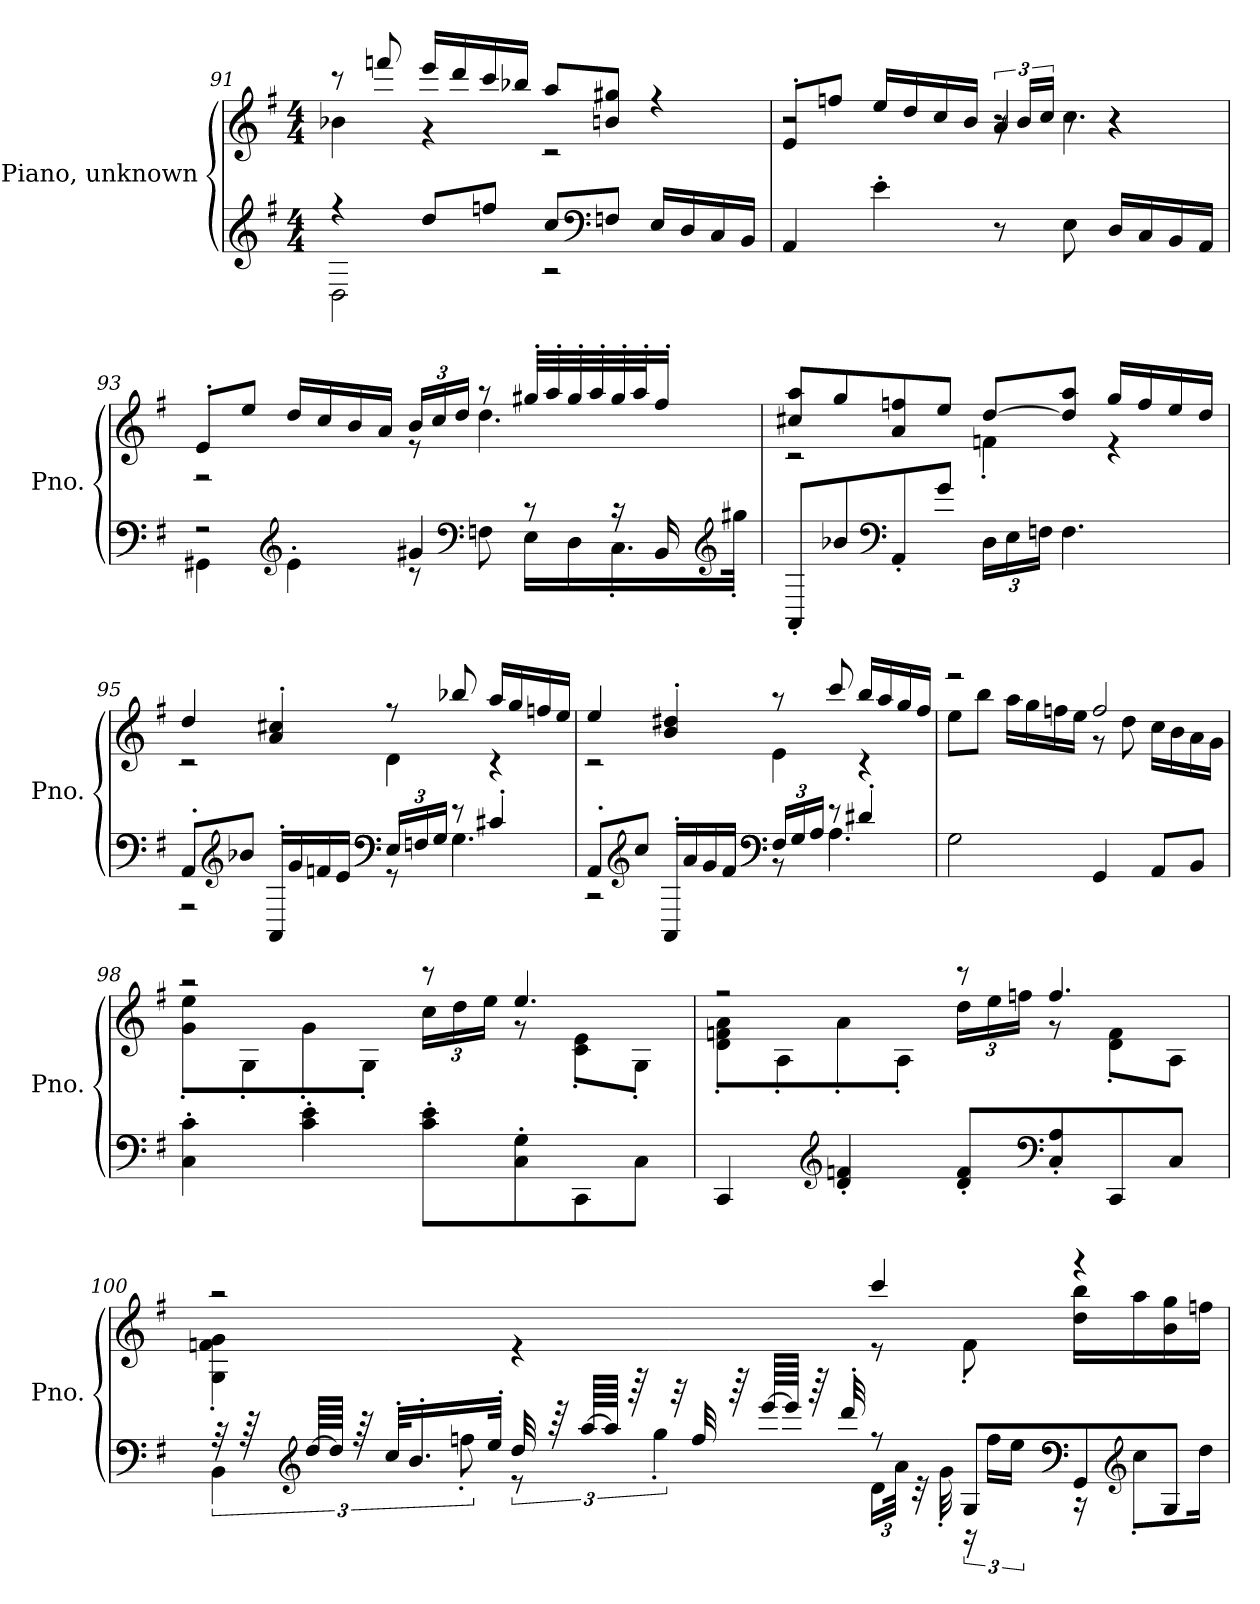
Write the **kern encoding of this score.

**kern	**kern
*part1	*part1
*staff2	*staff1
*I"Piano, unknown	*
*I'Pno.	*
!!LO:PB:g=z
*clefG2	*clefG2
*k[f#]	*k[f#]
*M4/4	*M4/4
=91	=91
*^	*^
4r	2D\	8r	4b-X\
.	.	8fffn/	.
8dd/L	.	16eee/LL	4r
.	.	16ddd/	.
8ffn/J	.	16ccc/	.
.	.	16bb-X/JJ	.
8cc/L	2r	8aa/L	2r
*clefF4	*	*	*
8Fn/J	.	8bn/ 8gg#X/J	.
16E/LL	.	4r	.
16D/	.	.	.
16C/	.	.	.
16BB/JJ	.	.	.
*v	*v	*	*
=92	=92	=92
*	*	*^
4AA/	8e'/L	2r	2r
.	8ffn/J	.	.
4e'\	16ee/LL	.	.
.	16dd/	.	.
.	16cc/	.	.
.	16b/JJ	.	.
8r	24r	8r	4a/
.	24b/LL	.	.
.	24cc/JJ	.	.
8E\	8r	4.cc\	.
16D/LL	4r	.	4r
16C/	.	.	.
16BB/	.	.	.
16AA/JJ	.	.	.
*	*	*v	*v
!!LO:LB:g=z
=93	=93	=93
*^	*	*
2r	4GG#X\	8e'/L	2r
.	.	8ee/J	.
*clefG2	*	*	*
.	4e'\	16dd/LL	.
.	.	16cc/	.
.	.	16b/	.
.	.	16a/JJ	.
*	*	*Xbrackettup	*
4g#X/	8r	24b/LL	8r
.	.	24cc/	.
.	.	24dd/JJ	.
*clefF4	*	*	*
.	8Fn\	8r	4.dd\
8r	16E\LL	32gg#X'/LLL	.
.	.	32aa'/	.
.	16D\	32gg#'/	.
.	.	32aa'/	.
16r	16.C'\	32gg#'/	.
.	.	32aa'/J	.
16BB/	.	16ff#'/JJ	.
*clefG2	*	*	*
.	32gg#X'\JJk	.	.
*v	*v	*	*
=94	=94	=94
8AA'/L	8cc#X/ 8aa/L	2r
8b-X/	8gg/	.
*clefF4	*	*
8AA'/	8a/ 8ffn/	.
8g/J	8ee/J	.
*Xbrackettup	*	*
24D\LL	[8dd/L	4fn'\
24E\	.	.
24Fn\JJ	.	.
4.F\	8dd/] 8aa/J	.
.	16gg/LL	4r
.	16ff/	.
.	16ee/	.
.	16dd/JJ	.
!!LO:LB:g=z	!!
=95	=95	=95
*^	*	*
8AA'/L	2r	4dd/	2r
*clefG2	*	*	*
8b-X/J	.	.	.
16AA'/LL	.	4a/' 4cc#X/'	.
16g/	.	.	.
16fn/	.	.	.
16e/JJ	.	.	.
*clefF4	*	*	*
24E/LL	8r	8r	4d\
24Fn/	.	.	.
24G/JJ	.	.	.
8r	4.G\	8bb-X/	.
4c#X'/	.	16aa/LL	4r
.	.	16gg/	.
.	.	16ffn/	.
.	.	16ee/JJ	.
=96	=96	=96	=96
8AA'/L	2r	4ee/	2r
*clefG2	*	*	*
8cc/J	.	.	.
16AA'/LL	.	4b/' 4dd#X/'	.
16a/	.	.	.
16g/	.	.	.
16f#/JJ	.	.	.
*clefF4	*	*	*
24F#/LL	8r	8r	4e\
24G/	.	.	.
24A/JJ	.	.	.
8r	4.A\	8ccc/	.
4d#X'/	.	16bb/LL	4r
.	.	16aa/	.
.	.	16gg/	.
.	.	16ff#/JJ	.
*v	*v	*	*
!!LO:LB:g=z	!!
=97	=97	=97
2G\	2r	8ee\L
.	.	8bb\J
.	.	16aa\LL
.	.	16gg\
.	.	16ffn\
.	.	16ee\JJ
4GG/	2ff/	8r
.	.	8dd\
8AA/L	.	16cc\LL
.	.	16b\
8BB/J	.	16a\
.	.	16g\JJ
=98	=98	=98
4C\' 4c\'	2r	8g\' 8ee\'L
.	.	8G'\
4c\' 4e\'	.	8g'\
.	.	8G'\J
8c\' 8e\'L	8r	24cc\LL
.	.	24dd\
.	.	24ee\JJ
8C\' 8G\'	4.ee/	8r
8CC\	.	8c\' 8e\'L
8C\J	.	8G'\J
=99	=99	=99
4CC/	2r	8d\' 8fn\' 8a\'L
.	.	8A'\
*clefG2	*	*
4d/' 4fn/'	.	8a'\
.	.	8A'\J
8d/' 8f/'L	8r	24dd\LL
.	.	24ee\
.	.	24ffn\JJ
*clefF4	*	*
8C/' 8A/'	4.ff/	8r
8CC/	.	8d\' 8f\'L
8C/J	.	8A\J
!!LO:LB:g=z	!!
=100	=100	=100
*^	*	*
*	*brackettup	*	*
32r	6BB\	2r	4G\' 4fn\' 4g\'
64r	.	.	.
*clefG2	*	*	*
[64dd/LLLL	.	.	.
64dd/JJJJ]	.	.	.
64r	.	.	.
32cc'/KLL	.	.	.
16.b'/	.	.	.
.	12ffn'\	.	.
32ee'/JJk	.	.	.
32dd/	12r	.	4r
64r	.	.	.
[64aa/LLLL	.	.	.
64aa/JJJJ]	.	.	.
64r	.	.	.
.	6gg'\	.	.
32r	.	.	.
32ff/	.	.	.
64r	.	.	.
[64eee/LLLL	.	.	.
64eee/JJJJ]	.	.	.
64r	.	.	.
32ddd'/	.	.	.
*	*Xbrackettup	*	*
8r	24d\LL	4ccc/	8r
.	48a\JJk	.	.
.	32r	.	.
.	32g'\	.	.
*	*brackettup	*	*
8G/L	24r	.	8f'\
.	24ff\LL	.	.
.	24ee\JJ	.	.
*clefF4	*	*	*
8GG/	16r	4r	16dd\ 16bb\LL
*clefG2	*	*	*
.	8cc'\L	.	16aa\
8G/J	.	.	16b\ 16gg\
.	16dd\Jk	.	16ffn\JJ
*v	*v	*	*
*	*v	*v
=	=
*-	*-
